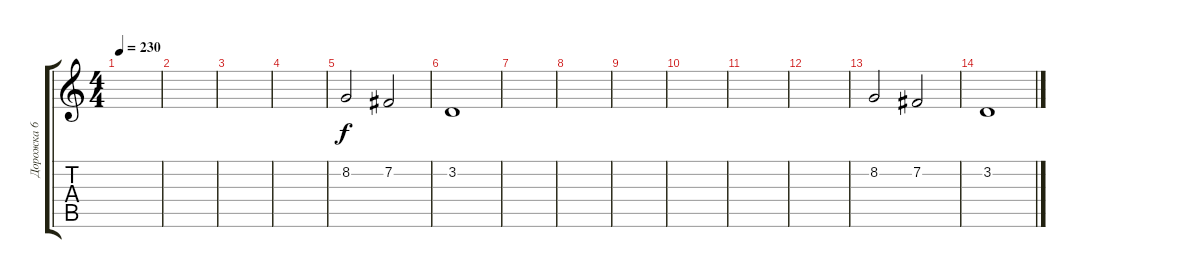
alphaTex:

\track ("Дорожка 6" "Дорожка 6") {instrument lead6voice}
\staff {score tabs}
\tuning (E4 B3 G3 D3 A2 E2) {hide}
\ts (4 4)
\tempo 230
\clef g2
\ks c
|
|
|
|
8.2.2 7.2.2 |
3.2.1 |
|
|
|
|
|
|
8.2.2 7.2.2 |
3.2.1
